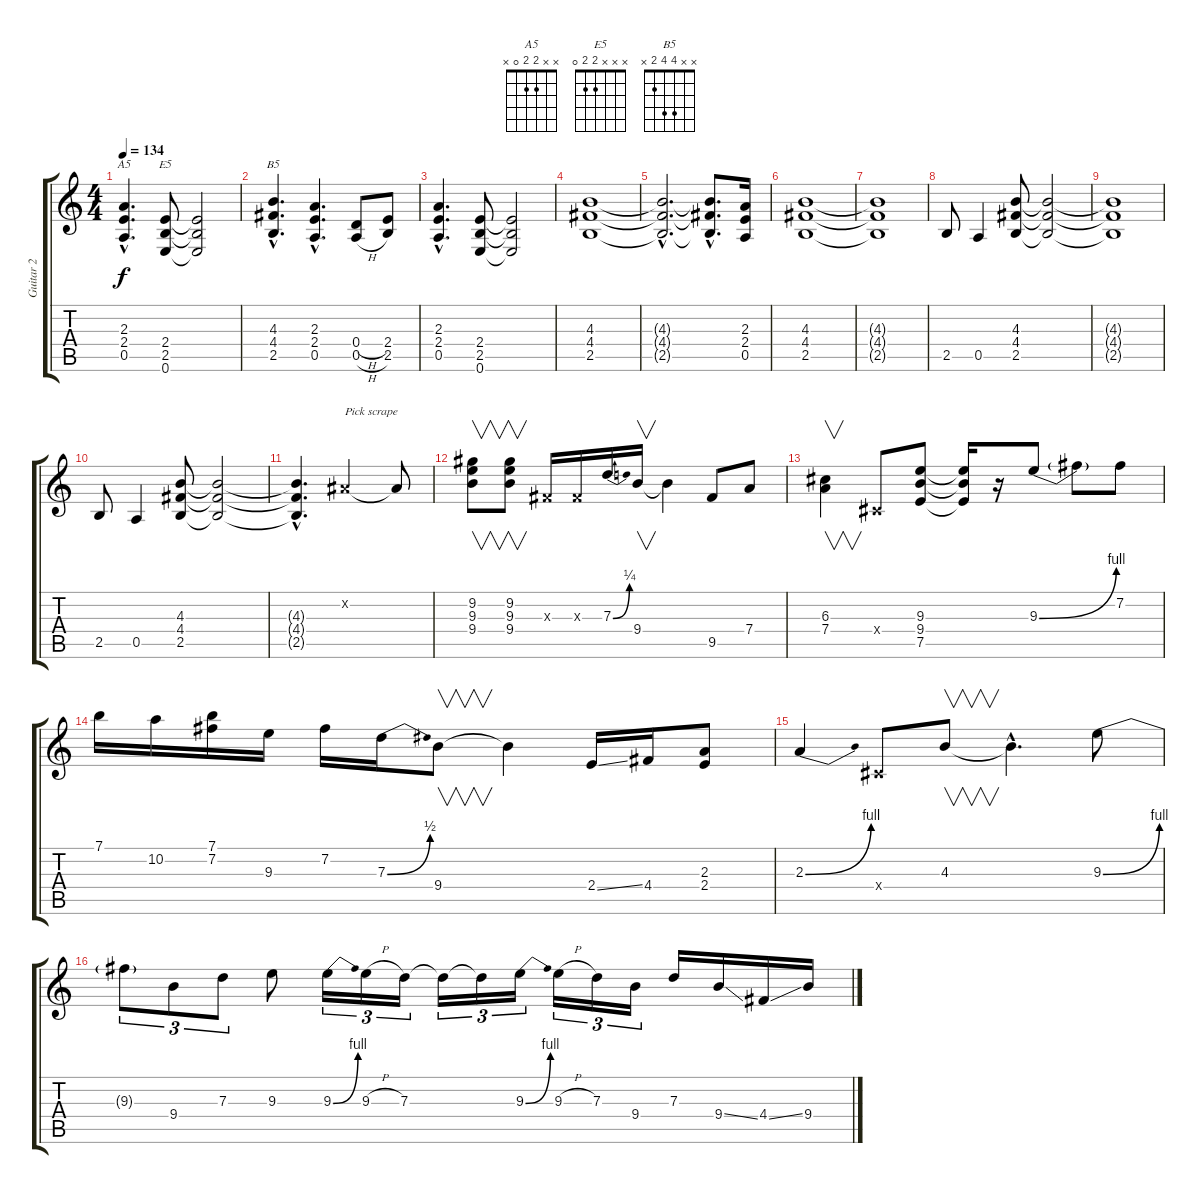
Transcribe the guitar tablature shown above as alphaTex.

\track ("Guitar 2" "Guitar 2") {instrument overdrivenguitar}
\staff {score tabs}
\tuning (E4 B3 G3 D3 A2 E2) {hide}
\chord ("A5" x x 2 2 0 x)
\chord ("E5" x x x 2 2 0)
\chord ("B5" x x 4 4 2 x)
\ts (4 4)
\tempo 134
\clef g2
\ks c
(2.3{hac} 2.4{hac} 0.5{hac}).4{d ch "A5" dy f} (2.4 2.5 0.6).8{ch "E5"} (2.4{t} 2.5{t} 0.6{t}).2 |
(4.3{hac} 4.4{hac} 2.5{hac}).4{d ch "B5"} (2.3{hac} 2.4{hac} 0.5{hac}).4{d} (0.4{h} 0.5{h}).8 (2.4 2.5).8 |
(2.3{hac} 2.4{hac} 0.5{hac}).4{d} (2.4 2.5 0.6).8 (2.4{t} 2.5{t} 0.6{t}).2 |
(4.3 4.4 2.5).1 |
(4.3{hac t} 4.4{hac t} 2.5{hac t}).2{d} (4.3{hac t} 4.4{hac t} 2.5{hac t}).8{d} (2.3 2.4 0.5).16 |
(4.3 4.4 2.5).1 |
(4.3{t} 4.4{t} 2.5{t}).1 |
2.5.8 0.5.4 (4.3 4.4 2.5).8 (4.3{t} 4.4{t} 2.5{t}).2 |
(4.3{t} 4.4{t} 2.5{t}).1 |
2.5.8 0.5.4 (4.3 4.4 2.5).8 (4.3{t} 4.4{t} 2.5{t}).2 |
(4.3{hac t} 4.4{hac t} 2.5{hac t}).4{d} -1.2{x}.2{txt "Pick scrape"} -1.2{t}.8 |
(9.2 9.3 9.4).8{v} (9.2 9.3 9.4).8{v} -1.3{x}.16 -1.3{x}.16 7.3{be (bend 0 0 60 1)}.16 9.4.16{v} 9.4{t}.4 9.5.8 7.4.8 |
(6.3 7.4).4{v} -1.4{x}.8 (9.3 9.4 7.5).8 (9.3{t} 9.4{t} 7.5{t}).16 r.16 9.3{be (bend 0 0 60 4)}.8 9.3{t}.8 7.2.8 |
7.1.16 10.2.16 (7.1 7.2).16 9.3.16 7.2.16 7.3{be (bend 0 0 60 2)}.16 9.4.8{v} 9.4{t}.4 2.4{ss}.16 4.4.16 (2.3 2.4).8 |
2.3{be (bend 0 0 60 4)}.4 -1.4{x}.8 4.3.8{v} 4.3{hac t}.4{d} 9.3{be (bend 0 0 60 4)}.8 |
9.3{t}.8{tu (3 2)} 9.4.8{tu (3 2)} 7.3.8{tu (3 2)} 9.3.8 9.3{be (bend 0 0 60 4)}.16{tu (3 2)} 9.3{h}.16{tu (3 2)} 7.3.16{tu (3 2)} 7.3{t}.16{tu (3 2)} 7.3{t}.16{tu (3 2)} 9.3{be (bend 0 0 60 4)}.16{tu (3 2)} 9.3{h}.16{tu (3 2)} 7.3.16{tu (3 2)} 9.4.16{tu (3 2)} 7.3.16 9.4{ss}.16 4.4{ss}.16 9.4.16
